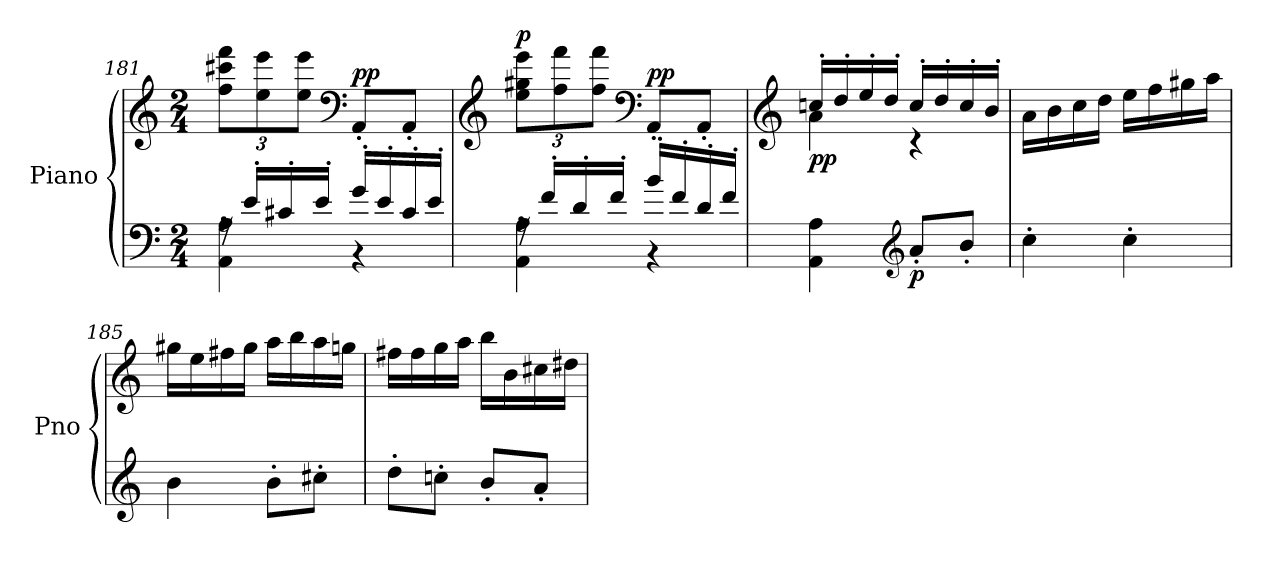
**kern	**kern	**dynam
*part1	*part1	*part1
*staff2	*staff1	*staff1/2
*I"Piano	*	*
*I'Pno	*	*
!!LO:LB:g=z
*clefF4	*clefG2	*
*k[]	*k[]	*
*M2/4	*M2/4	*
=181	=181	=181
*^	*	*
*	*	*Xbrackettup	*
16rA	4AA\ 4A\	12ff\ 12ccc#X\ 12fff\L	.
16e'/LL	.	.	.
.	.	12ee\ 12eee\	.
16c#X'/	.	.	.
.	.	12ee\ 12eee\J	.
16e'/JJ	.	.	.
*	*	*clefF4	*
!	!	!	!LO:DY:a
16g'/LL	4r	8AA'/L	pp
16e'/	.	.	.
16c#'/	.	8AA'/J	.
16e'/JJ	.	.	.
=182	=182	=182	=182
*	*	*clefG2	*
!	!	!	!LO:DY:a
16rA	4AA\ 4A\	12ee\ 12gg#X\ 12eee\L	p
16f'/LL	.	.	.
.	.	12ff\ 12fff\	.
16d'/	.	.	.
.	.	12ff\ 12fff\J	.
16f'/JJ	.	.	.
*	*	*clefF4	*
!	!	!	!LO:DY:a
16b'/LL	4r	8AA'/L	pp
16f'/	.	.	.
16d'/	.	8AA'/J	.
16f'/JJ	.	.	.
*v	*v	*	*
=183	=183	=183
*	*clefG2	*
*	*^	*
!	!	!	!LO:DY:b
4AA\ 4A\	16ccn'/LL	4a\	pp
.	16dd'/	.	.
.	16ee'/	.	.
.	16dd'/JJ	.	.
*clefG2	*	*	*
!	!	!	!LO:DY:b=2
8a'/L	16cc'/LL	4r	p
.	16dd'/	.	.
8b'/J	16cc'/	.	.
.	16b'/JJ	.	.
*	*v	*v	*
=184	=184	=184
4cc'\	16a\LL	.
.	16b\	.
.	16cc\	.
.	16dd\JJ	.
4cc'\	16ee\LL	.
.	16ff\	.
.	16gg#X\	.
.	16aa\JJ	.
=185	=185	=185
4b\	16gg#X\LL	.
.	16ee\	.
.	16ff#X\	.
.	16gg#\JJ	.
8b'\L	16aa\LL	.
.	16bb\	.
8cc#X'\J	16aa\	.
.	16ggn\JJ	.
!!LO:LB:g=z
=186	=186	=186
8dd'\L	16ff#X\LL	.
.	16ff#\	.
8ccn'\J	16gg\	.
.	16aa\JJ	.
8b'/L	16bb\LL	.
.	16b\	.
8a'/J	16cc#X\	.
.	16dd#X\JJ	.
=	=	=
*-	*-	*-
